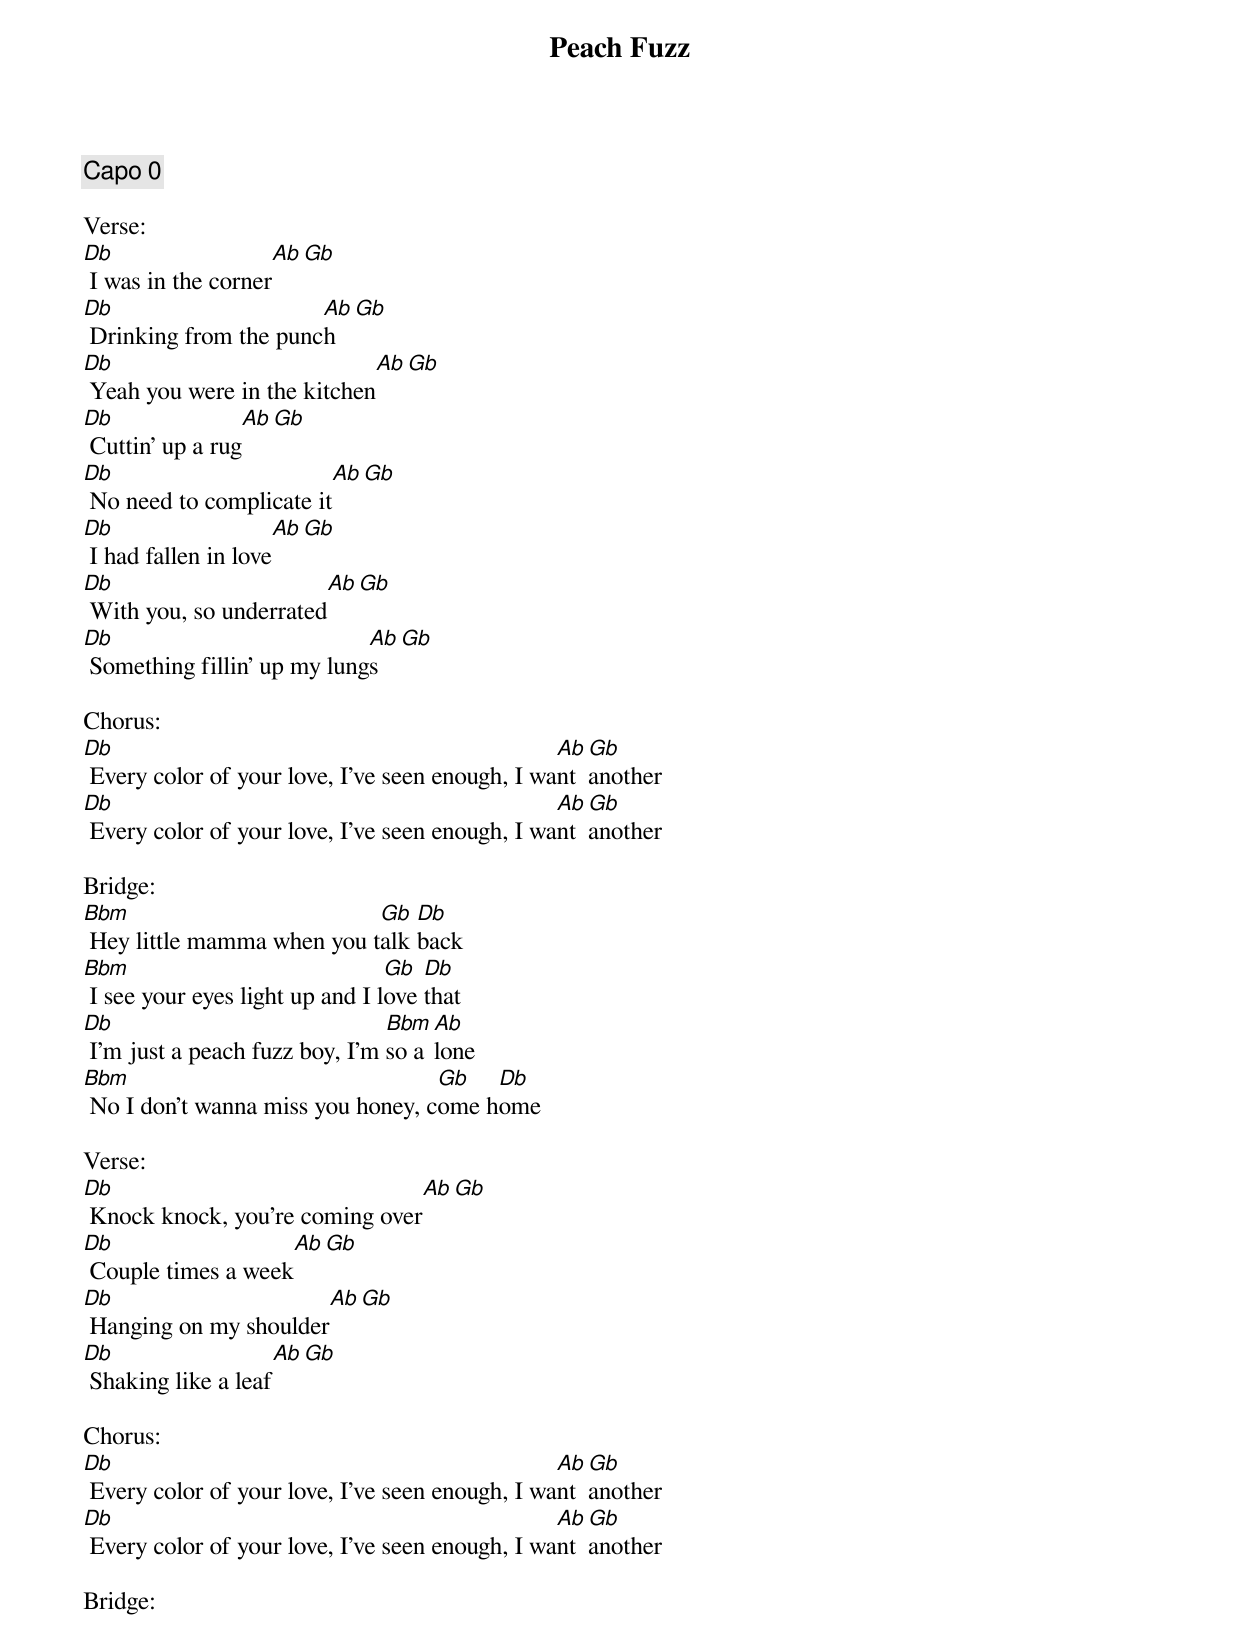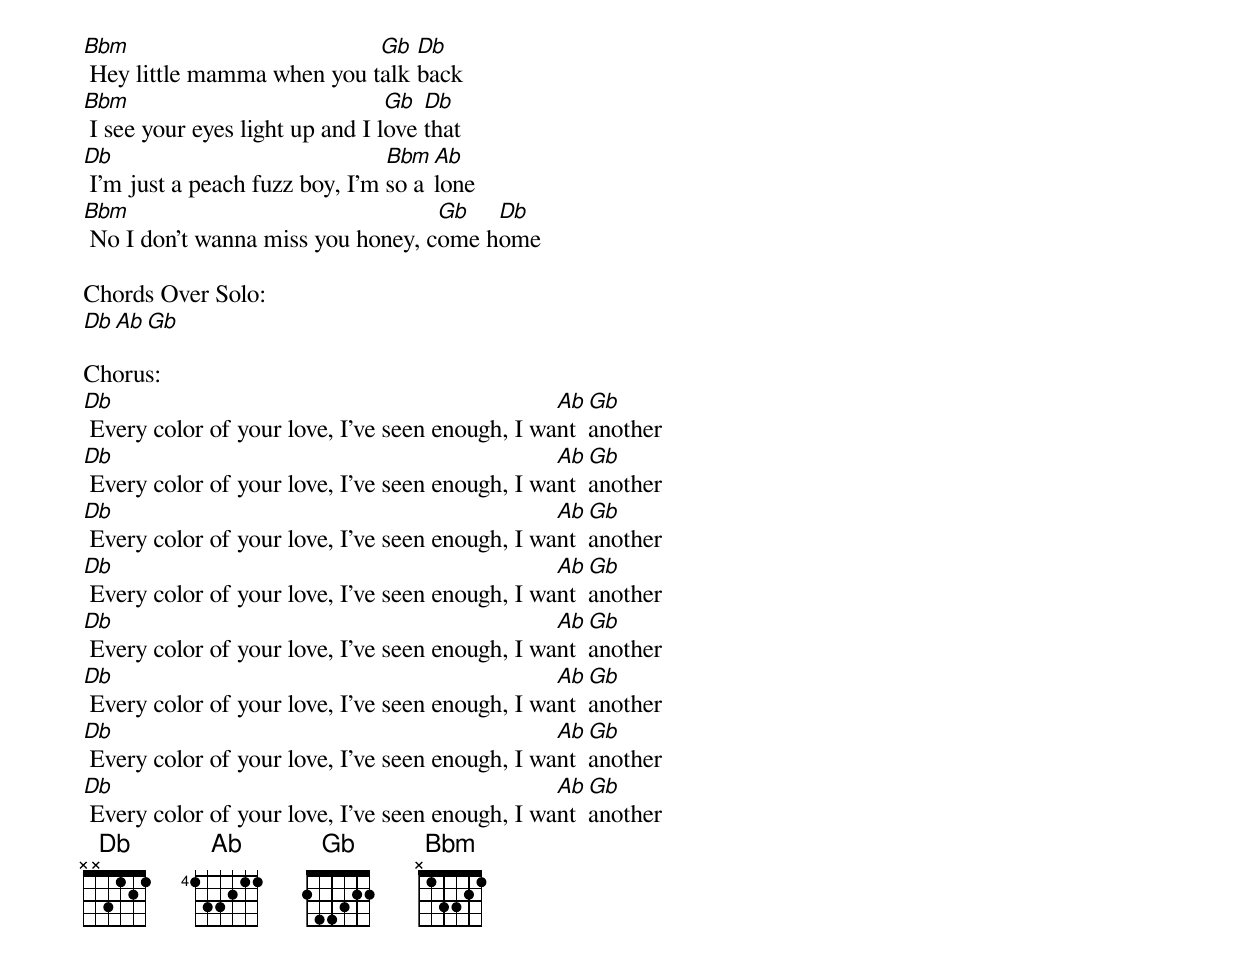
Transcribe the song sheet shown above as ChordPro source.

{title:Peach Fuzz}
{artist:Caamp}
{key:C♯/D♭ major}
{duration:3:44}
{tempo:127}
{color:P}

{comment: Capo 0}

Verse:
[Db] I was in the corner[Ab][Gb]
[Db] Drinking from the punc[Ab]h[Gb]
[Db] Yeah you were in the kitchen[Ab][Gb]
[Db] Cuttin' up a rug[Ab][Gb]
[Db] No need to complicate it[Ab][Gb]
[Db] I had fallen in love[Ab][Gb]
[Db] With you, so underrated[Ab][Gb]
[Db] Something fillin' up my lung[Ab]s[Gb]

Chorus:
[Db] Every color of your love, I've seen enough, I wa[Ab]nt [Gb]another
[Db] Every color of your love, I've seen enough, I wa[Ab]nt [Gb]another

Bridge:
[Bbm] Hey little mamma when you t[Gb]alk [Db]back
[Bbm] I see your eyes light up and I l[Gb]ove [Db]that
[Db] I'm just a peach fuzz boy, I'm [Bbm]so a[Ab]lone
[Bbm] No I don't wanna miss you honey, c[Gb]ome h[Db]ome

Verse:
[Db] Knock knock, you're coming over[Ab][Gb]
[Db] Couple times a week[Ab][Gb]
[Db] Hanging on my shoulder[Ab][Gb]
[Db] Shaking like a leaf[Ab][Gb]

Chorus:
[Db] Every color of your love, I've seen enough, I wa[Ab]nt [Gb]another
[Db] Every color of your love, I've seen enough, I wa[Ab]nt [Gb]another

Bridge:
[Bbm] Hey little mamma when you t[Gb]alk [Db]back
[Bbm] I see your eyes light up and I l[Gb]ove [Db]that
[Db] I'm just a peach fuzz boy, I'm [Bbm]so a[Ab]lone
[Bbm] No I don't wanna miss you honey, c[Gb]ome h[Db]ome

Chords Over Solo:
[Db][Ab][Gb]

Chorus:
[Db] Every color of your love, I've seen enough, I wa[Ab]nt [Gb]another
[Db] Every color of your love, I've seen enough, I wa[Ab]nt [Gb]another
[Db] Every color of your love, I've seen enough, I wa[Ab]nt [Gb]another
[Db] Every color of your love, I've seen enough, I wa[Ab]nt [Gb]another
[Db] Every color of your love, I've seen enough, I wa[Ab]nt [Gb]another
[Db] Every color of your love, I've seen enough, I wa[Ab]nt [Gb]another
[Db] Every color of your love, I've seen enough, I wa[Ab]nt [Gb]another
[Db] Every color of your love, I've seen enough, I wa[Ab]nt [Gb]another
